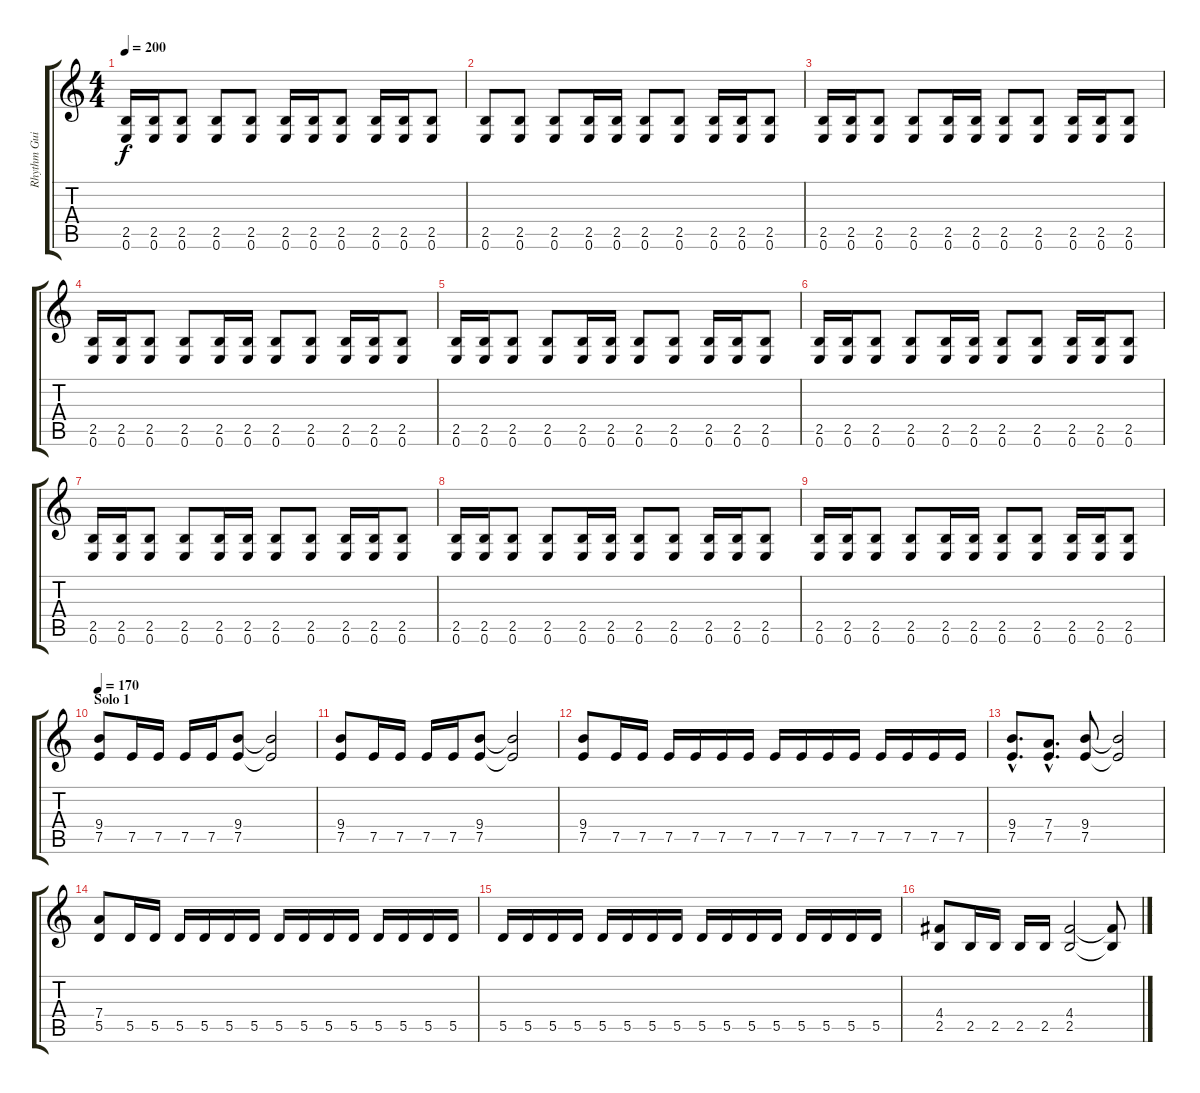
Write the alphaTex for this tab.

\track ("Rhythm Guitar 1" "Rhythm Gui") {instrument distortionguitar}
\staff {score tabs}
\tuning (E4 B3 G3 D3 A2 E2) {hide}
\ts (4 4)
\tempo 200
\clef g2
\ks c
(2.5 0.6).16{dy f} (2.5 0.6).16 (2.5 0.6).8 (2.5 0.6).8 (2.5 0.6).8 (2.5 0.6).16 (2.5 0.6).16 (2.5 0.6).8 (2.5 0.6).16 (2.5 0.6).16 (2.5 0.6).8 |
(2.5 0.6).8 (2.5 0.6).8 (2.5 0.6).8 (2.5 0.6).16 (2.5 0.6).16 (2.5 0.6).8 (2.5 0.6).8 (2.5 0.6).16 (2.5 0.6).16 (2.5 0.6).8 |
(2.5 0.6).16 (2.5 0.6).16 (2.5 0.6).8 (2.5 0.6).8 (2.5 0.6).16 (2.5 0.6).16 (2.5 0.6).8 (2.5 0.6).8 (2.5 0.6).16 (2.5 0.6).16 (2.5 0.6).8 |
(2.5 0.6).16 (2.5 0.6).16 (2.5 0.6).8 (2.5 0.6).8 (2.5 0.6).16 (2.5 0.6).16 (2.5 0.6).8 (2.5 0.6).8 (2.5 0.6).16 (2.5 0.6).16 (2.5 0.6).8 |
(2.5 0.6).16 (2.5 0.6).16 (2.5 0.6).8 (2.5 0.6).8 (2.5 0.6).16 (2.5 0.6).16 (2.5 0.6).8 (2.5 0.6).8 (2.5 0.6).16 (2.5 0.6).16 (2.5 0.6).8 |
(2.5 0.6).16 (2.5 0.6).16 (2.5 0.6).8 (2.5 0.6).8 (2.5 0.6).16 (2.5 0.6).16 (2.5 0.6).8 (2.5 0.6).8 (2.5 0.6).16 (2.5 0.6).16 (2.5 0.6).8 |
(2.5 0.6).16 (2.5 0.6).16 (2.5 0.6).8 (2.5 0.6).8 (2.5 0.6).16 (2.5 0.6).16 (2.5 0.6).8 (2.5 0.6).8 (2.5 0.6).16 (2.5 0.6).16 (2.5 0.6).8 |
(2.5 0.6).16 (2.5 0.6).16 (2.5 0.6).8 (2.5 0.6).8 (2.5 0.6).16 (2.5 0.6).16 (2.5 0.6).8 (2.5 0.6).8 (2.5 0.6).16 (2.5 0.6).16 (2.5 0.6).8 |
(2.5 0.6).16 (2.5 0.6).16 (2.5 0.6).8 (2.5 0.6).8 (2.5 0.6).16 (2.5 0.6).16 (2.5 0.6).8 (2.5 0.6).8 (2.5 0.6).16 (2.5 0.6).16 (2.5 0.6).8 |
\section ("" "Solo 1")
\tempo 170
(9.4 7.5).8 7.5.16 7.5.16 7.5.16 7.5.16 (9.4 7.5).8 (9.4{t} 7.5{t}).2 |
(9.4 7.5).8 7.5.16 7.5.16 7.5.16 7.5.16 (9.4 7.5).8 (9.4{t} 7.5{t}).2 |
(9.4 7.5).8 7.5.16 7.5.16 7.5.16 7.5.16 7.5.16 7.5.16 7.5.16 7.5.16 7.5.16 7.5.16 7.5.16 7.5.16 7.5.16 7.5.16 |
(9.4 7.5{hac}).8{d} (7.4 7.5{hac}).8{d} (9.4 7.5).8 (9.4{t} 7.5{t}).2 |
(7.4 5.5).8 5.5.16 5.5.16 5.5.16 5.5.16 5.5.16 5.5.16 5.5.16 5.5.16 5.5.16 5.5.16 5.5.16 5.5.16 5.5.16 5.5.16 |
5.5.16 5.5.16 5.5.16 5.5.16 5.5.16 5.5.16 5.5.16 5.5.16 5.5.16 5.5.16 5.5.16 5.5.16 5.5.16 5.5.16 5.5.16 5.5.16 |
(4.4 2.5).8 2.5.16 2.5.16 2.5.16 2.5.16 (4.4 2.5).2 (4.4{t} 2.5{t}).8
